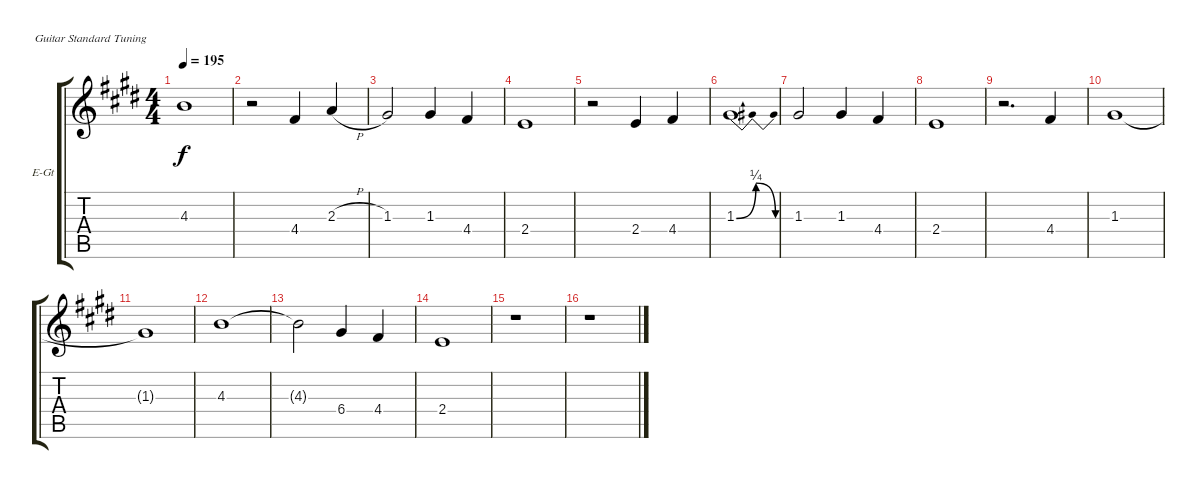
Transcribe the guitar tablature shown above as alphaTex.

\defaultSystemsLayout 4
\bracketExtendMode groupsimilarinstruments
\firstSystemTrackNameOrientation horizontal
\otherSystemsTrackNameOrientation horizontal
\track ("Paul's Voice" "E-Gt") {instrument electricguitarclean}
\staff {score tabs}
\tuning (E4 B3 G3 D3 A2 E2)
\ts (4 4)
\tempo 195
\clef g2
\ks e
4.3{t}.1{dy f} |
r.2 4.4.4 2.3{h}.4 |
1.3.2 1.3.4 4.4.4 |
2.4.1 |
r.2 2.4.4 4.4.4 |
1.3{be (bendrelease 37.199999999999996 0 41.4 1 45.6 1 51 0)}.1 |
1.3.2 1.3.4 4.4.4 |
2.4.1 |
r.2{d} 4.4.4 |
1.3.1 |
1.3{t}.1 |
4.3.1 |
4.3{t}.2 6.4.4 4.4.4 |
2.4.1 |
r.1 |
r.1
